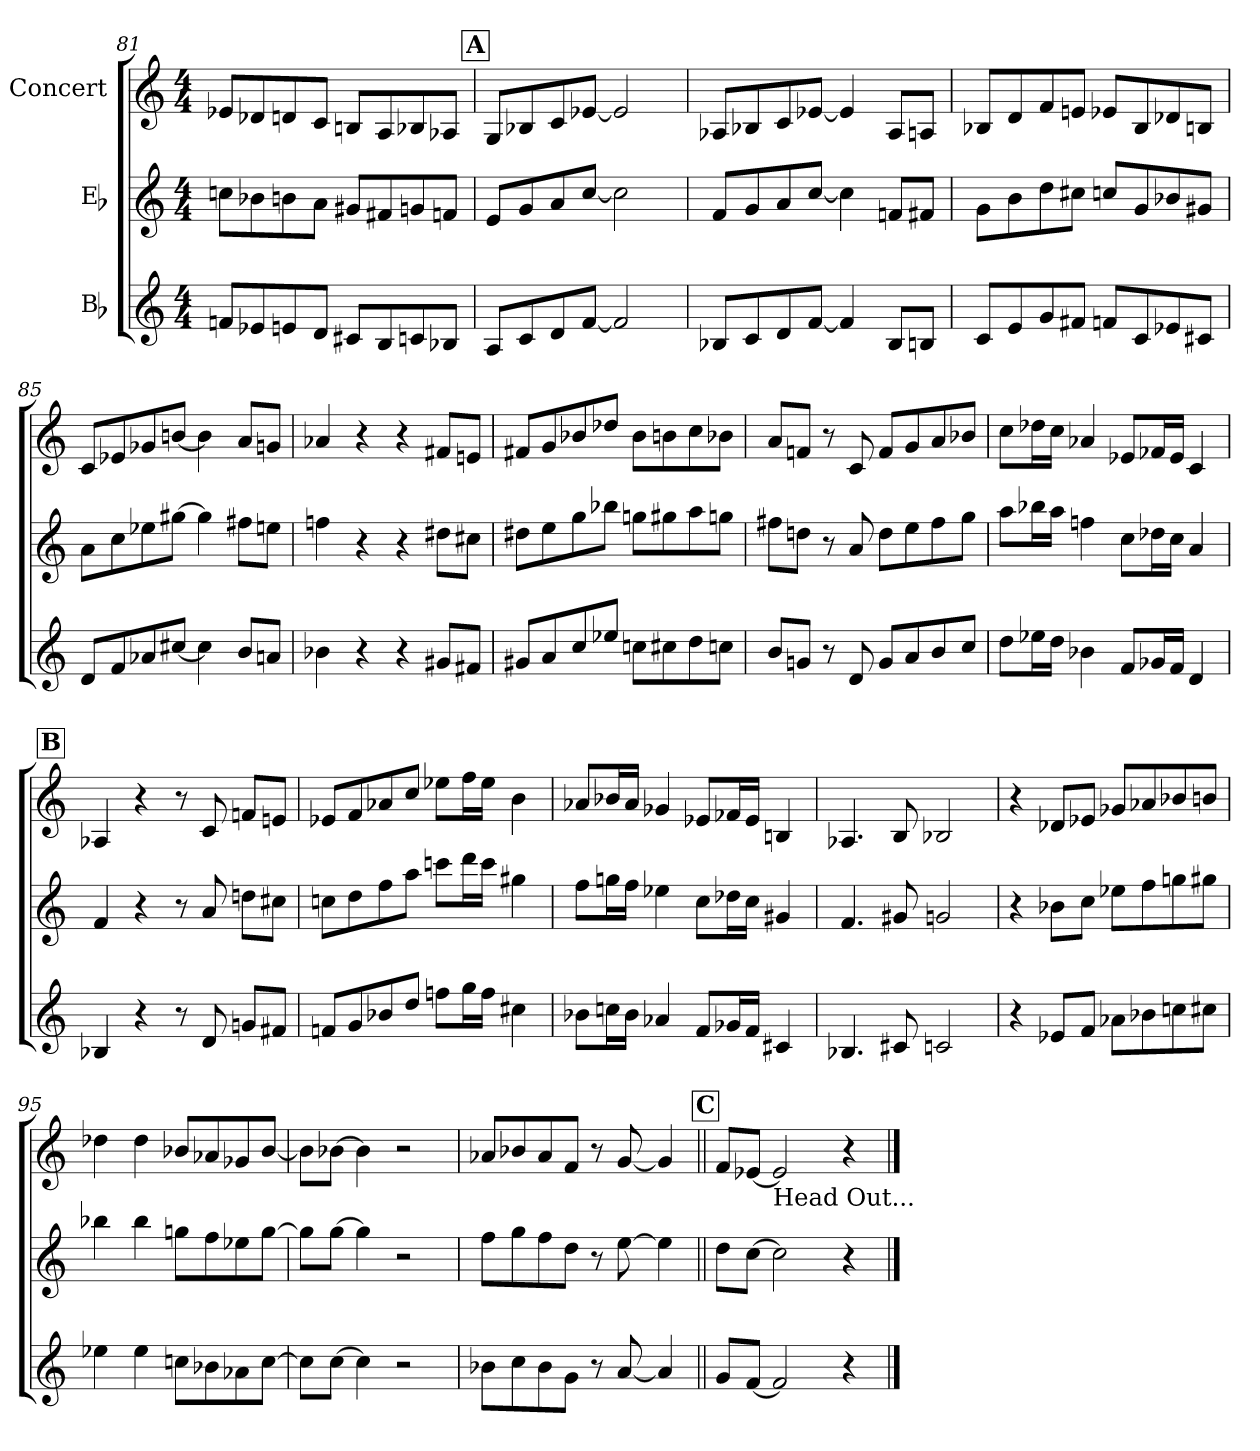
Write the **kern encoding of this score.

**kern	**kern	**kern
*part3	*part2	*part1
*staff3	*staff2	*staff1
*I"Bb	*I"Eb	*I"Concert
*clefG2	*clefG2	*clefG2
*ITrd1c2	*ITrd5c9	*
*k[b-e-]	*k[b-e-a-]	*k[]
*M4/4	*M4/4	*M4/4
=81	=81	=81
8e-X/L	8e-X\L	8e-X/L
8d-X/	8d-X\	8d-X/
8dn/	8dn\	8dn/
8c/J	8c/J	8c/J
8Bn/L	8Bn/L	8Bn/L
8A/	8An/	8A/
8B-X/	8B-X/	8B-X/
8A-X/J	8A-X/J	8A-X/J
!!LO:PB:g=z
!!LO:REH:place=s1:b:B:fs=17.9823:t=A
=82	=82	=82
8G/L	8G/L	8G/L
8B-/	8B-/	8B-X/
8c/	8c/	8c/
[8e-/J	[8e-\J	[8e-X/J
2e-/]	2e-\]	2e-/]
=83	=83	=83
8A-X/L	8A-/L	8A-X/L
8B-/	8B-/	8B-X/
8c/	8c/	8c/
[8e-/J	[8e-\J	[8e-X/J
4e-/]	4e-\]	4e-/]
8A-/L	8A-X/L	8A-/L
8An/J	8An/J	8An/J
=84	=84	=84
8B-/L	8B-/L	8B-X/L
8d/	8d\	8d/
8f/	8f\	8f/
8en/J	8en\J	8en/J
8e-X/L	8e-X\L	8e-X/L
8B-/	8B-/	8B-/
8d-X/	8d-X\	8d-X/
8Bn/J	8Bn/J	8Bn/J
=85	=85	=85
8c/L	8c/L	8c/L
8e-/	8e-\	8e-X/
8g-X/	8g-X\	8g-X/
[8bn\J	[8bn\J	[8bn/J
4b\]	4b\]	4b\]
8a\L	8an\L	8a/L
8gn/J	8gn\J	8gn/J
!!LO:LB:g=z
=86	=86	=86
4a-X\	4a-X\	4a-X/
4r	4r	4r
4r	4r	4r
8f#X/L	8f#X\L	8f#X/L
8en/J	8en\J	8en/J
=87	=87	=87
8f#X/L	8f#X\L	8f#X/L
8g/	8g\	8g/
8b-\	8b-\	8b-X/
8dd-X\J	8dd-X\J	8dd-X/J
8b-X\L	8b-X\L	8b-\L
8bn\	8bn\	8bn\
8cc\	8cc\	8cc\
8b-X\J	8b-X\J	8b-X\J
=88	=88	=88
8a\L	8an\L	8a/L
8fn/J	8fn\J	8fn/J
8r	8r	8r
8c/	8c/	8c/
8f/L	8f\L	8f/L
8g/	8g\	8g/
8a\	8a\	8a/
8b-\J	8b-\J	8b-X/J
=89	=89	=89
8cc\L	8cc\L	8cc\L
16dd-X\L	16dd-X\L	16dd-X\L
16cc\JJ	16cc\JJ	16cc\JJ
4a-X\	4a-X\	4a-X/
8e-/L	8e-\L	8e-X/L
16f-X/L	16f-X\L	16f-X/L
16e-/JJ	16e-\JJ	16e-/JJ
4c/	4c/	4c/
!!LO:LB:g=z
!!LO:REH:place=s1:b:B:fs=17.9823:t=B
=90	=90	=90
4A-X/	4A-/	4A-X/
4r	4r	4r
8r	8r	8r
8c/	8c/	8c/
8fn/L	8fn\L	8fn/L
8en/J	8en\J	8en/J
=91	=91	=91
8e-X/L	8e-X\L	8e-X/L
8f/	8f\	8f/
8a-X\	8a-\	8a-X/
8cc\J	8cc\J	8cc/J
8ee-X\L	8ee-X\L	8ee-X\L
16ff\L	16ff\L	16ff\L
16ee-\JJ	16ee-\JJ	16ee-\JJ
4bn\	4bn\	4b\
=92	=92	=92
8a-X\L	8a-\L	8a-X/L
16b-X\L	16b-X\L	16b-X/L
16a-\JJ	16a-\JJ	16a-/JJ
4g-X/	4g-X\	4g-X/
8e-/L	8e-\L	8e-X/L
16f-X/L	16f-X\L	16f-X/L
16e-/JJ	16e-\JJ	16e-/JJ
4Bn/	4Bn/	4Bn/
=93	=93	=93
4.A-X/	4.A-/	4.A-X/
8Bn/	8Bn/	8B/
2B-X/	2B-X/	2B-X/
!!LO:PB:g=z
=94	=94	=94
4r	4r	4r
8d-X/L	8d-X\L	8d-X/L
8e-/J	8e-\J	8e-X/J
8g-X/L	8g-X\L	8g-X/L
8a-X\	8a-\	8a-X/
8b-X\	8b-X\	8b-X/
8bn\J	8bn\J	8bn/J
=95	=95	=95
4dd-X\	4dd-X\	4dd-X\
4dd-\	4dd-\	4dd-\
8b-X\L	8b-X\L	8b-X/L
8a-X\	8a-\	8a-X/
8g-X/	8g-X\	8g-X/
[8b-\J	[8b-\J	[8b-/J
=96	=96	=96
8b-\L]	8b-\L]	8b-\L]
[8b-\J	[8b-\J	[8b-X\J
4b-\]	4b-\]	4b-\]
2r	2r	2r
=97	=97	=97
8a-X\L	8a-\L	8a-X/L
8b-\	8b-\	8b-X/
8a-\	8a-\	8a-/
8f/J	8f\J	8f/J
8r	8r	8r
[8g/	[8g\	[8g/
4g/]	4g\]	4g/]
!!LO:REH:place=s1:b:B:fs=17.9823:t=C
=98||	=98||	=98||
8f/L	8f\L	8f/L
[8e-/J	[8e-\J	[8e-X/J
!	!	!LO:TX:b:t=Head Out...
2e-/]	2e-\]	2e-/]
4r	4r	4r
==	==	==
*-	*-	*-
